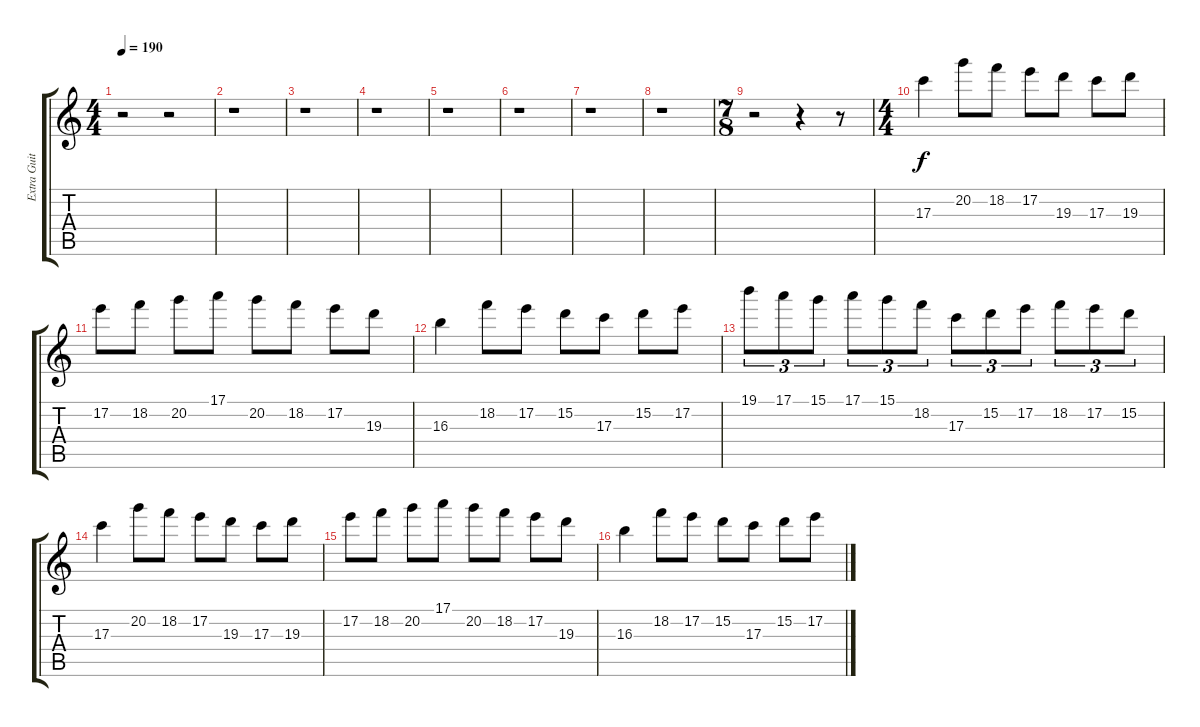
\track ("Extra Guitar Parts" "Extra Guit") {instrument distortionguitar}
\staff {score tabs}
\tuning (E4 B3 G3 D3 A2 E2) {hide}
\ts (4 4)
\tempo 190
\clef g2
\ks c
r.2{dy f} r.2 |
r.1 |
r.1 |
r.1 |
r.1 |
r.1 |
r.1 |
r.1 |
\ts (7 8)
r.2 r.4 r.8 |
\ts (4 4)
17.3.4{instrument distortionguitar} 20.2.8 18.2.8 17.2.8 19.3.8 17.3.8 19.3.8 |
17.2.8 18.2.8 20.2.8 17.1.8 20.2.8 18.2.8 17.2.8 19.3.8 |
16.3.4 18.2.8 17.2.8 15.2.8 17.3.8 15.2.8 17.2.8 |
19.1.8{tu (3 2)} 17.1.8{tu (3 2)} 15.1.8{tu (3 2)} 17.1.8{tu (3 2)} 15.1.8{tu (3 2)} 18.2.8{tu (3 2)} 17.3.8{tu (3 2)} 15.2.8{tu (3 2)} 17.2.8{tu (3 2)} 18.2.8{tu (3 2)} 17.2.8{tu (3 2)} 15.2.8{tu (3 2)} |
17.3.4 20.2.8 18.2.8 17.2.8 19.3.8 17.3.8 19.3.8 |
17.2.8 18.2.8 20.2.8 17.1.8 20.2.8 18.2.8 17.2.8 19.3.8 |
16.3.4 18.2.8 17.2.8 15.2.8 17.3.8 15.2.8 17.2.8
